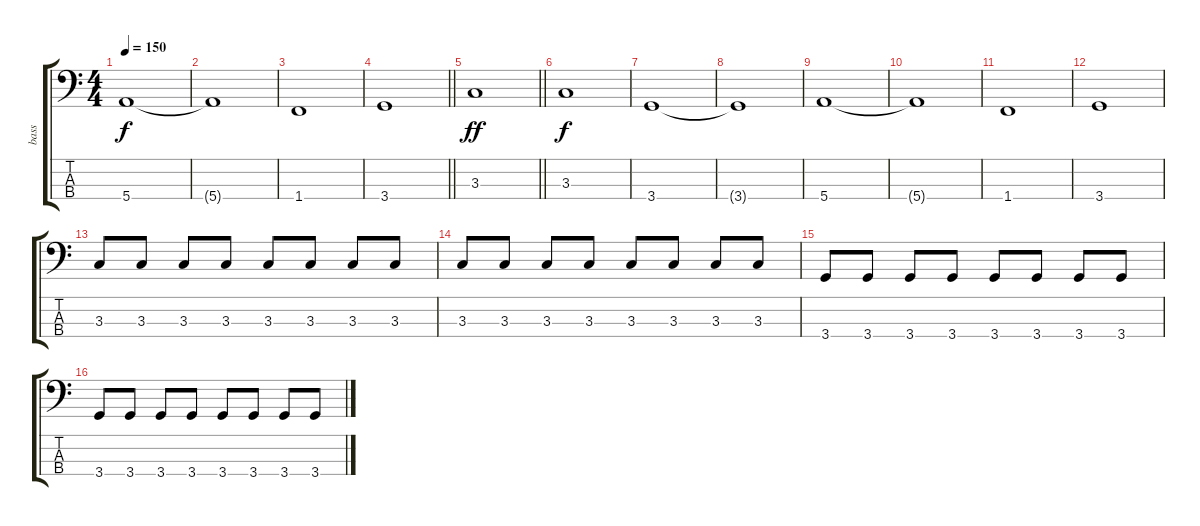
\track ("bass" "bass") {instrument electricbasspick}
\staff {score tabs}
\tuning (G2 D2 A1 E1) {hide}
\ts (4 4)
\tempo 150
\clef f4
\ks c
5.4.1{dy f} |
5.4{t}.1 |
1.4.1 |
\barLineRight lightlight
3.4.1 |
\barLineRight lightlight
3.3.1{dy ff} |
3.3.1{dy f} |
3.4.1 |
3.4{t}.1 |
5.4.1 |
5.4{t}.1 |
1.4.1 |
3.4.1 |
3.3.8 3.3.8 3.3.8 3.3.8 3.3.8 3.3.8 3.3.8 3.3.8 |
3.3.8 3.3.8 3.3.8 3.3.8 3.3.8 3.3.8 3.3.8 3.3.8 |
3.4.8 3.4.8 3.4.8 3.4.8 3.4.8 3.4.8 3.4.8 3.4.8 |
3.4.8 3.4.8 3.4.8 3.4.8 3.4.8 3.4.8 3.4.8 3.4.8
